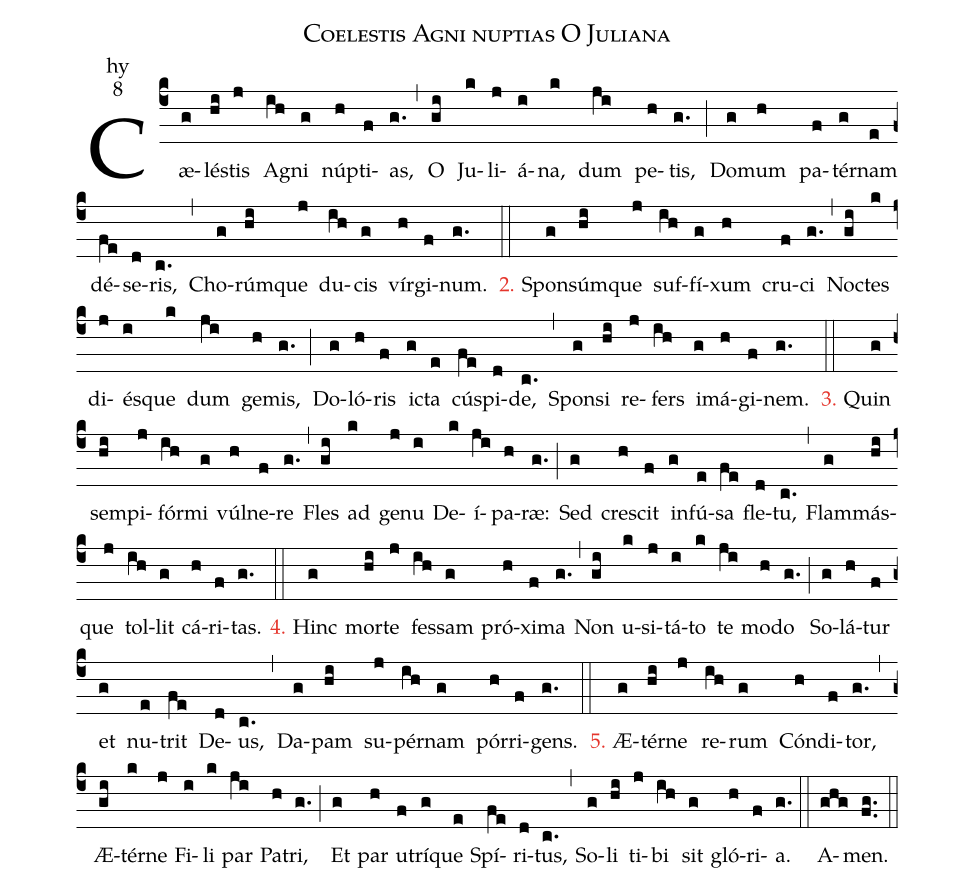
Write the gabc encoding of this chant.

name:Coelestis Agni nuptias O Juliana;
office-part:hy;
mode:8;
%%
(c4) Cæ(g)lé(hi)stis(j) A(ih)gni(g) núp(h)ti(f)as,(g.) (,)
O(gi) Ju(k)li(j)á(i)na,(k) dum(ji) pe(h)tis,(g.) (;)
Do(g)mum(h) pa(f)tér(g)nam(e) dé(fe)se(d)ris,(c.) (,)
Cho(g)rúm(hi)que(j) du(ih)cis(g) vír(h)gi(f)num.(g.) (::)

<c>2.</c> Spon(g)súm(hi)que(j) suf(ih)fí(g)xum(h) cru(f)ci(g.) (,)
No(gi)ctes(k) di(j)és(i)que(k) dum(ji) ge(h)mis,(g.) (;)
Do(g)ló(h)ris(f) i(g)cta(e) cú(fe)spi(d)de,(c.) (,)
Spon(g)si(hi) re(j)fers(ih) i(g)má(h)gi(f)nem.(g.) (::)

<c>3.</c>  Quin(g) sem(hi)pi(j)fór(ih)mi(g) vúl(h)ne(f)re(g.) (,)
Fles(gi) ad(k) ge(j)nu(i) De(k)í(ji)pa(h)ræ:(g.) (;)
Sed(g) cre(h)scit(f) in(g)fú(e)sa(fe) fle(d)tu,(c.) (,)
Flam(g)más(hi)que(j) tol(ih)lit(g) cá(h)ri(f)tas.(g.) (::)

<c>4.</c>  Hinc(g) mor(hi)te(j) fes(ih)sam(g) pró(h)xi(f)ma(g.) (,)
Non(gi) u(k)si(j)tá(i)to(k) te(ji) mo(h)do(g.) (;)
So(g)lá(h)tur(f) et(g) nu(e)trit(fe) De(d)us,(c.) (,)
Da(g)pam(hi) su(j)pér(ih)nam(g) pór(h)ri(f)gens.(g.) (::)

<c>5.</c> Æ(g)tér(hi)ne(j) re(ih)rum(g) Cón(h)di(f)tor,(g.) (,)
Æ(gi)tér(k)ne(j) Fi(i)li(k) par(ji) Pa(h)tri,(g.) (;)
Et(g) par(h) u(f)trí(g)que(e) Spí(fe)ri(d)tus,(c.) (,)
So(g)li(hi) ti(j)bi(ih) sit(g) gló(h)ri(f)a.(g.) (::)

A(ghg)men.(fg..) (::)
